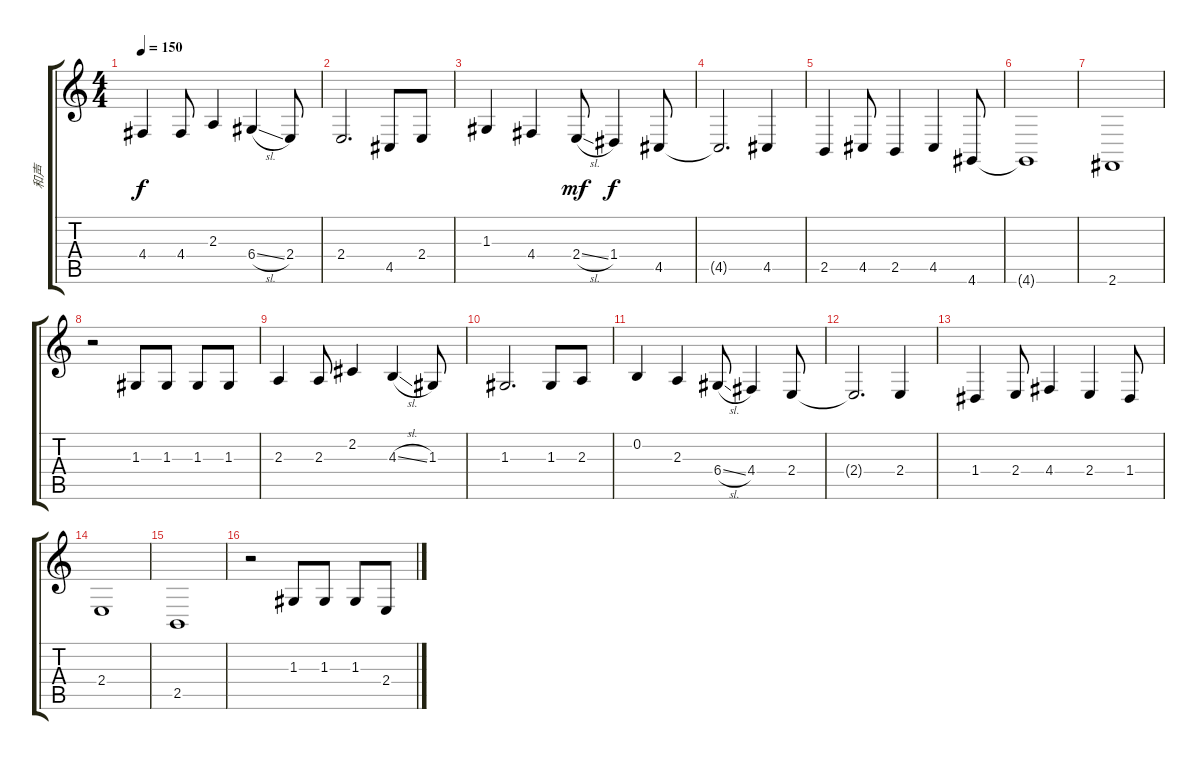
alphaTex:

\track ("和声" "和声") {instrument pad7halo}
\staff {score tabs}
\tuning (E4 B3 G3 D3 A2 E2) {hide}
\ts (4 4)
\tempo 150
\clef g2
\ks c
4.4.4{dy f} 4.4.8 2.3.4 6.4{sl}.4 2.4.8 |
2.4.2{d} 4.5.8 2.4.8 |
1.3.4 4.4.4 2.4{sl}.8{dy mf} 1.4.4{dy f} 4.5.8 |
4.5{t}.2{d} 4.5.4 |
2.5.4 4.5.8 2.5.4 4.5.4 4.6.8 |
4.6{t}.1 |
2.6.1 |
r.2 1.3.8 1.3.8 1.3.8 1.3.8 |
2.3.4 2.3.8 2.2.4 4.3{sl}.4 1.3.8 |
1.3.2{d} 1.3.8 2.3.8 |
0.2.4 2.3.4 6.4{sl}.8 4.4.4 2.4.8 |
2.4{t}.2{d} 2.4.4 |
1.4.4 2.4.8 4.4.4 2.4.4 1.4.8 |
2.4.1 |
2.5.1 |
r.2 1.3.8 1.3.8 1.3.8 2.4.8
